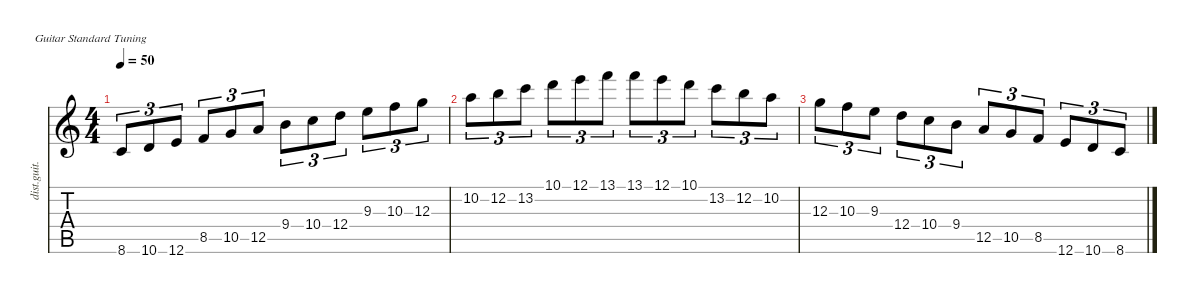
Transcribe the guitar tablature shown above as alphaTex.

\defaultSystemsLayout 4
\hideDynamics
\bracketExtendMode nobrackets
\track ("Distortion Guitar" "dist.guit.") {instrument distortionguitar}
\staff {score tabs}
\tuning (E4 B3 G3 D3 A2 E2)
\ts (4 4)
\tempo 50
\clef g2
\ks c
8.6.8{tu (3 2) dy mf instrument distortionguitar beam Up} 10.6.8{tu (3 2) beam Up} 12.6.8{tu (3 2) beam Up} 8.5.8{tu (3 2) beam Up} 10.5.8{tu (3 2) beam Up} 12.5.8{tu (3 2) beam Up} 9.4.8{tu (3 2) beam Down} 10.4.8{tu (3 2) beam Down} 12.4.8{tu (3 2) beam Down} 9.3.8{tu (3 2) beam Down} 10.3.8{tu (3 2) beam Down} 12.3.8{tu (3 2) beam Down} |
10.2.8{tu (3 2) beam Down} 12.2.8{tu (3 2) beam Down} 13.2.8{tu (3 2) beam Down} 10.1.8{tu (3 2) beam Down} 12.1.8{tu (3 2) beam Down} 13.1.8{tu (3 2) beam Down} 13.1.8{tu (3 2) beam Down} 12.1.8{tu (3 2) beam Down} 10.1.8{tu (3 2) beam Down} 13.2.8{tu (3 2) beam Down} 12.2.8{tu (3 2) beam Down} 10.2.8{tu (3 2) beam Down} |
12.3.8{tu (3 2) beam Down} 10.3.8{tu (3 2) beam Down} 9.3.8{tu (3 2) beam Down} 12.4.8{tu (3 2) beam Down} 10.4.8{tu (3 2) beam Down} 9.4.8{tu (3 2) beam Down} 12.5.8{tu (3 2) beam Up} 10.5.8{tu (3 2) beam Up} 8.5.8{tu (3 2) beam Up} 12.6.8{tu (3 2) beam Up} 10.6.8{tu (3 2) beam Up} 8.6.8{tu (3 2) beam Up}
